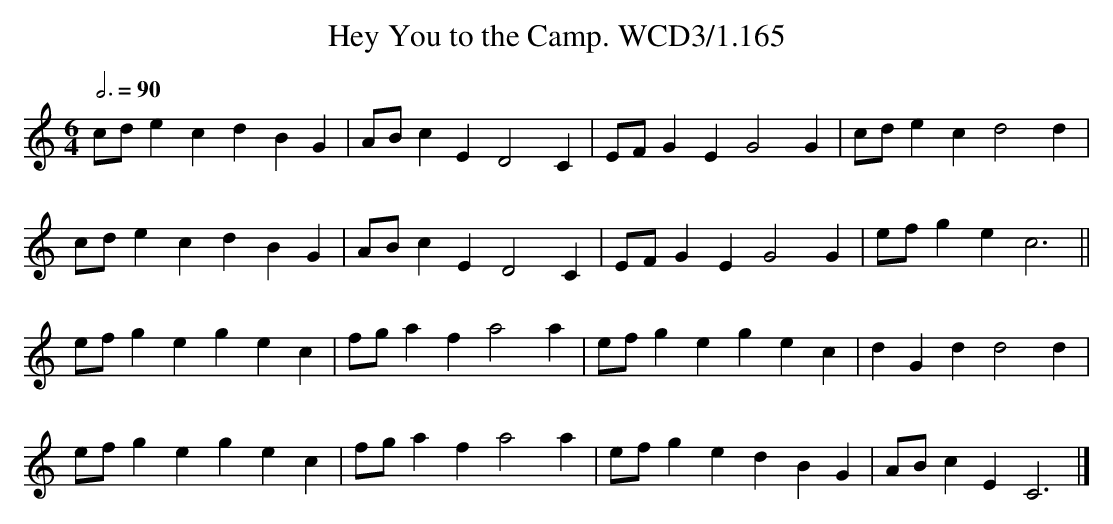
X:1
T:Hey You to the Camp. WCD3/1.165
M:6/4
L:1/8
Q:3/4=90
K:C
cde2c2 d2B2G2|ABc2E2 D4C2|EF G2E2 G4G2|cde2c2 d4d2|
cde2c2 d2B2G2|ABc2E2 D4C2|EF G2E2 G4G2|efg2e2 c6||
efg2e2 g2e2c2|fga2f2 a4a2|efg2e2 g2e2c2|d2G2d2 d4d2|
efg2e2 g2e2c2|fga2f2 a4a2|efg2e2 d2B2G2|ABc2E2 C6|]
